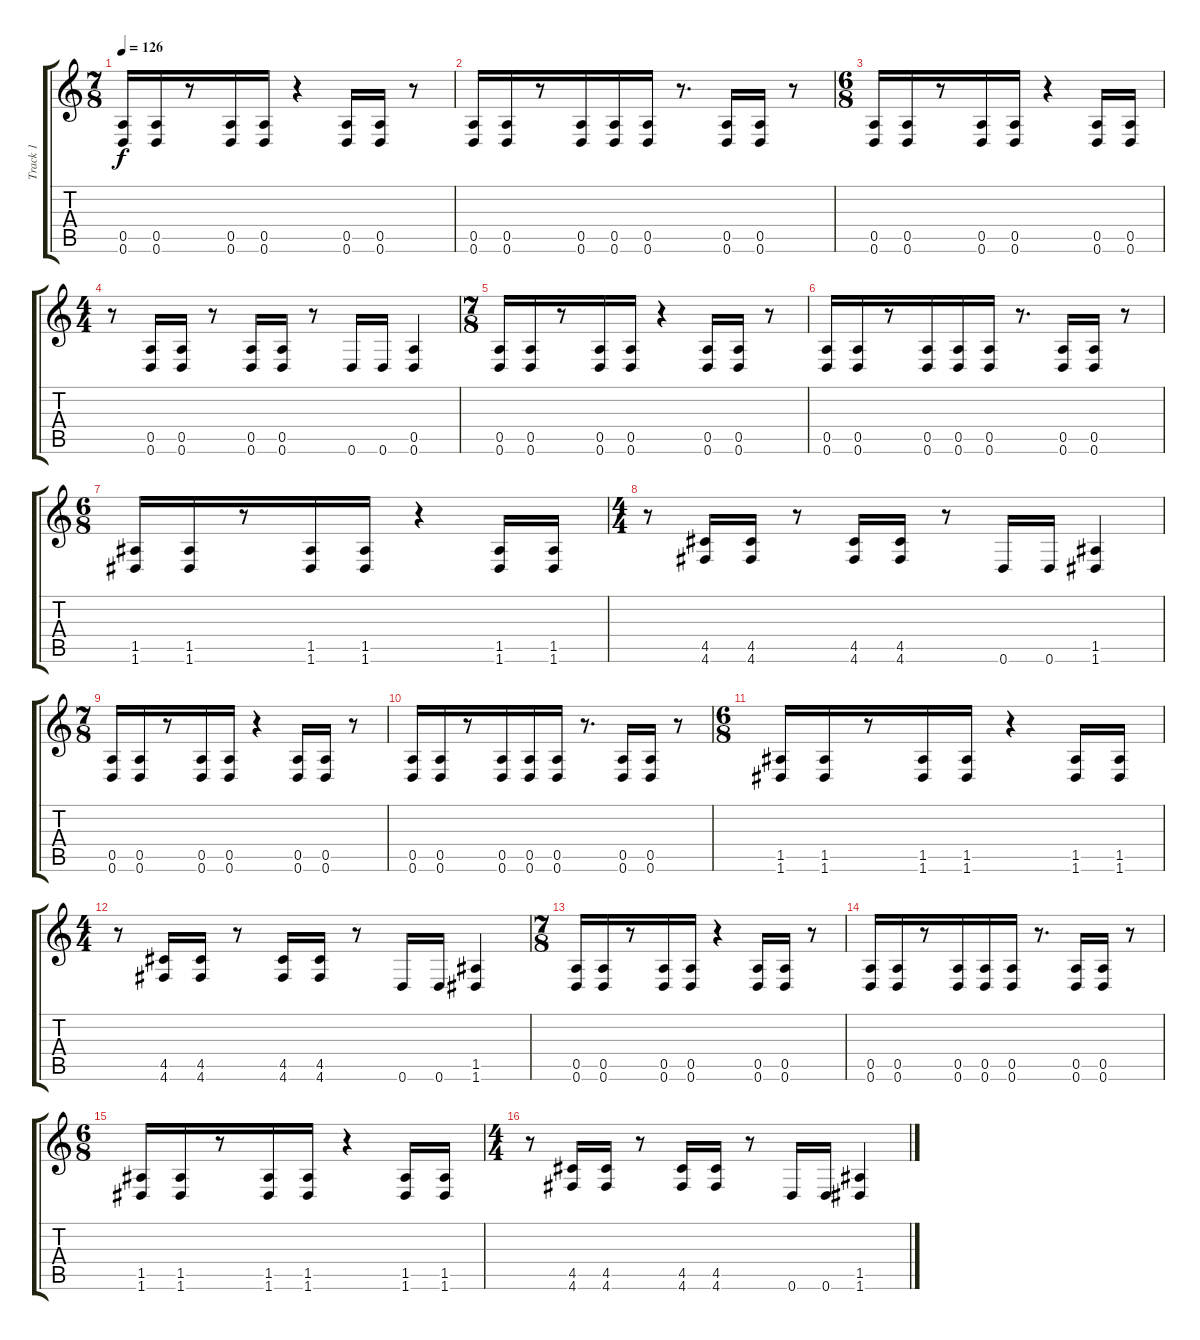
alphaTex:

\track ("Track 1" "Track 1") {instrument distortionguitar}
\staff {score tabs}
\tuning (D4 B3 G3 D3 A2 D2) {hide}
\ts (7 8)
\tempo 126
\clef g2
\ks c
(0.5 0.6).16{dy f} (0.5 0.6).16 r.8 (0.5 0.6).16 (0.5 0.6).16 r.4 (0.5 0.6).16 (0.5 0.6).16 r.8 |
(0.5 0.6).16 (0.5 0.6).16 r.8 (0.5 0.6).16 (0.5 0.6).16 (0.5 0.6).16 r.8{d} (0.5 0.6).16 (0.5 0.6).16 r.8 |
\ts (6 8)
(0.5 0.6).16 (0.5 0.6).16 r.8 (0.5 0.6).16 (0.5 0.6).16 r.4 (0.5 0.6).16 (0.5 0.6).16 |
\ts (4 4)
r.8 (0.5 0.6).16 (0.5 0.6).16 r.8 (0.5 0.6).16 (0.5 0.6).16 r.8 0.6.16 0.6.16 (0.5 0.6).4 |
\ts (7 8)
(0.5 0.6).16 (0.5 0.6).16 r.8 (0.5 0.6).16 (0.5 0.6).16 r.4 (0.5 0.6).16 (0.5 0.6).16 r.8 |
(0.5 0.6).16 (0.5 0.6).16 r.8 (0.5 0.6).16 (0.5 0.6).16 (0.5 0.6).16 r.8{d} (0.5 0.6).16 (0.5 0.6).16 r.8 |
\ts (6 8)
(1.5 1.6).16 (1.5 1.6).16 r.8 (1.5 1.6).16 (1.5 1.6).16 r.4 (1.5 1.6).16 (1.5 1.6).16 |
\ts (4 4)
r.8 (4.5 4.6).16 (4.5 4.6).16 r.8 (4.5 4.6).16 (4.5 4.6).16 r.8 0.6.16 0.6.16 (1.5 1.6).4 |
\ts (7 8)
(0.5 0.6).16 (0.5 0.6).16 r.8 (0.5 0.6).16 (0.5 0.6).16 r.4 (0.5 0.6).16 (0.5 0.6).16 r.8 |
(0.5 0.6).16 (0.5 0.6).16 r.8 (0.5 0.6).16 (0.5 0.6).16 (0.5 0.6).16 r.8{d} (0.5 0.6).16 (0.5 0.6).16 r.8 |
\ts (6 8)
(1.5 1.6).16 (1.5 1.6).16 r.8 (1.5 1.6).16 (1.5 1.6).16 r.4 (1.5 1.6).16 (1.5 1.6).16 |
\ts (4 4)
r.8 (4.5 4.6).16 (4.5 4.6).16 r.8 (4.5 4.6).16 (4.5 4.6).16 r.8 0.6.16 0.6.16 (1.5 1.6).4 |
\ts (7 8)
(0.5 0.6).16 (0.5 0.6).16 r.8 (0.5 0.6).16 (0.5 0.6).16 r.4 (0.5 0.6).16 (0.5 0.6).16 r.8 |
(0.5 0.6).16 (0.5 0.6).16 r.8 (0.5 0.6).16 (0.5 0.6).16 (0.5 0.6).16 r.8{d} (0.5 0.6).16 (0.5 0.6).16 r.8 |
\ts (6 8)
(1.5 1.6).16 (1.5 1.6).16 r.8 (1.5 1.6).16 (1.5 1.6).16 r.4 (1.5 1.6).16 (1.5 1.6).16 |
\ts (4 4)
r.8 (4.5 4.6).16 (4.5 4.6).16 r.8 (4.5 4.6).16 (4.5 4.6).16 r.8 0.6.16 0.6.16 (1.5 1.6).4
